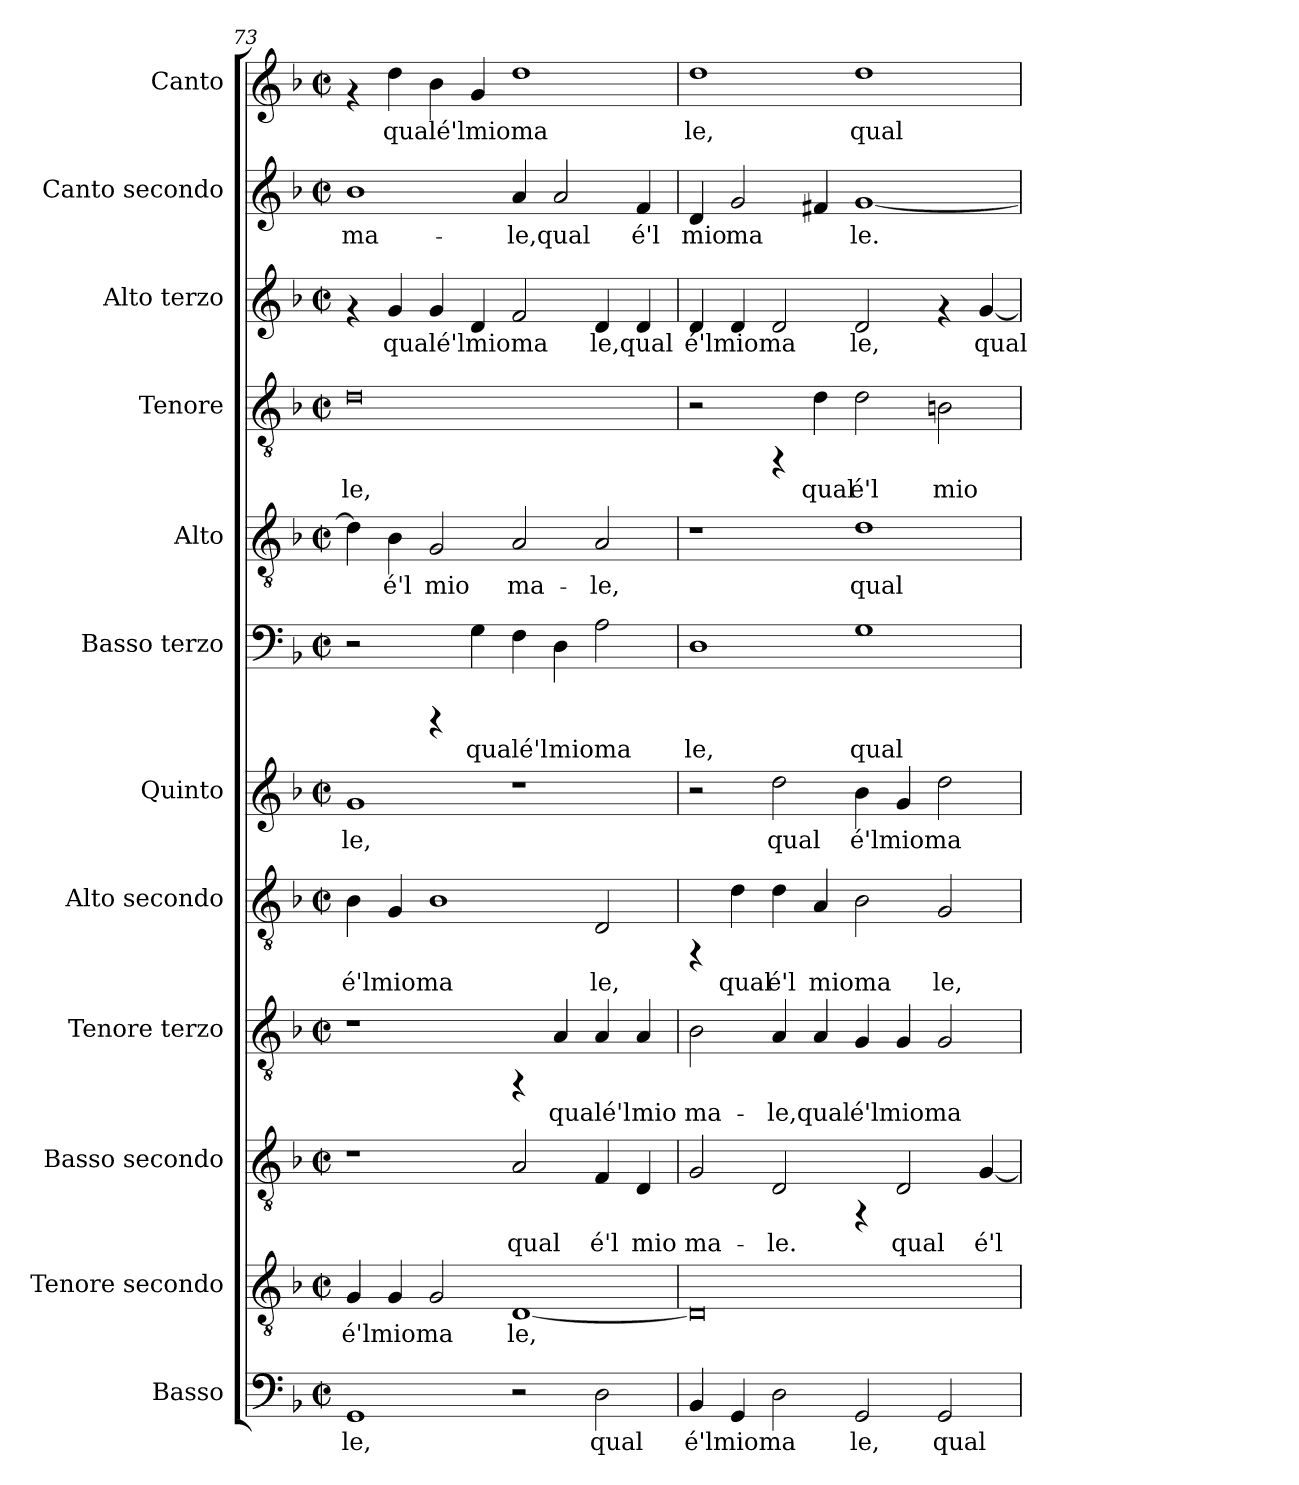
**kern	**text	**kern	**text	**kern	**text	**kern	**text	**kern	**text	**kern	**text	**kern	**text	**kern	**text	**kern	**text	**kern	**text	**kern	**text	**kern	**text
*part12	*part12	*part11	*part11	*part10	*part10	*part9	*part9	*part8	*part8	*part7	*part7	*part6	*part6	*part5	*part5	*part4	*part4	*part3	*part3	*part2	*part2	*part1	*part1
*staff12	*staff12	*staff11	*staff11	*staff10	*staff10	*staff9	*staff9	*staff8	*staff8	*staff7	*staff7	*staff6	*staff6	*staff5	*staff5	*staff4	*staff4	*staff3	*staff3	*staff2	*staff2	*staff1	*staff1
*I"Basso	*	*I"Tenore secondo	*	*I"Basso secondo	*	*I"Tenore terzo	*	*I"Alto secondo	*	*I"Quinto	*	*I"Basso terzo	*	*I"Alto	*	*I"Tenore	*	*I"Alto terzo	*	*I"Canto secondo	*	*I"Canto	*
*	*	*	*	*	*	*	*	*	*	*I'Q	*	*	*	*	*	*	*	*	*	*	*	*	*
!!LO:PB:g=z
*clefF4	*	*clefGv2	*	*clefGv2	*	*clefGv2	*	*clefGv2	*	*clefG2	*	*clefF4	*	*clefGv2	*	*clefGv2	*	*clefG2	*	*clefG2	*	*clefG2	*
*k[b-]	*	*k[b-]	*	*k[b-]	*	*k[b-]	*	*k[b-]	*	*k[b-]	*	*k[b-]	*	*k[b-]	*	*k[b-]	*	*k[b-]	*	*k[b-]	*	*k[b-]	*
*F:	*	*F:	*	*F:	*	*F:	*	*F:	*	*F:	*	*F:	*	*F:	*	*F:	*	*F:	*	*F:	*	*F:	*
*M2/2	*	*M2/2	*	*M2/2	*	*M2/2	*	*M2/2	*	*M2/2	*	*M2/2	*	*M2/2	*	*M2/2	*	*M2/2	*	*M2/2	*	*M2/2	*
*met(c|)	*	*met(c|)	*	*met(c|)	*	*met(c|)	*	*met(c|)	*	*met(c|)	*	*met(c|)	*	*met(c|)	*	*met(c|)	*	*met(c|)	*	*met(c|)	*	*met(c|)	*
=73	=73	=73	=73	=73	=73	=73	=73	=73	=73	=73	=73	=73	=73	=73	=73	=73	=73	=73	=73	=73	=73	=73	=73
!	!LO:LY:b:cj	!	!LO:LY:b:cj	!	!	!	!	!	!LO:LY:b:cj	!	!LO:LY:b:cj	!	!	!	!LO:LY:b:rj	!	!LO:LY:b:rj	!	!	!	!LO:LY:b:rj	!	!
1GG	-le,	4G/	é'lmioma-	1r	.	1r	.	4B-\	é'lmioma-	1g	-le,	2r	.	4d\]	.	0d	-le,	4rf	.	1b-	ma-	4rf	.
!	!	!	!LO:LY:b:cj	!	!	!	!	!	!LO:LY:b:cj	!	!	!	!	!	!LO:LY:b:rj	!	!	!	!LO:LY:b:rj	!	!	!	!LO:LY:b:cj
.	.	4G/	--	.	.	.	.	4G/	--	.	.	.	.	4B-\	é'l	.	.	4g/	qualé'lmioma-	.	.	4dd\	qualé'lmioma-
!	!	!	!LO:LY:b:cj	!	!	!	!	!	!LO:LY:b:cj	!	!	!	!	!	!LO:LY:b:rj	!	!	!	!LO:LY:b:rj	!	!	!	!LO:LY:b:cj
.	.	2G/	--	.	.	.	.	1B-	--	.	.	4rCCC	.	2G/	mio	.	.	4g/	--	.	.	4b-\	--
!	!	!	!	!	!	!	!	!	!	!	!	!	!LO:LY:b:rj	!	!	!	!	!	!LO:LY:b:rj	!	!	!	!LO:LY:b:cj
.	.	.	.	.	.	.	.	.	.	.	.	4G\	qualé'l	.	.	.	.	4d/	--	.	.	4g/	--
!	!	!	!LO:LY:b:cj	!	!LO:LY:b:cj	!	!	!	!	!	!	!	!LO:LY:b:rj	!	!LO:LY:b:rj	!	!	!	!LO:LY:b:rj	!	!LO:LY:b:rj	!	!LO:LY:b:cj
2r	.	[<1D	-le,	2A/	qual	4rFF	.	.	.	1r	.	4F\	.	2A/	ma-	.	.	2f/	--	4a/	-le,qual	1dd	--
!	!	!	!	!	!	!	!LO:LY:b:cj	!	!	!	!	!	!LO:LY:b:rj	!	!	!	!	!	!	!	!LO:LY:b:rj	!	!
.	.	.	.	.	.	4A/	qualé'l	.	.	.	.	4D\	mioma-	.	.	.	.	.	.	2a/	.	.	.
!	!LO:LY:b:cj	!	!	!	!LO:LY:b:cj	!	!LO:LY:b:cj	!	!LO:LY:b:cj	!	!	!	!LO:LY:b:rj	!	!LO:LY:b:rj	!	!	!	!LO:LY:b:rj	!	!	!	!
2D\	qual	.	.	4F/	é'l	4A/	.	2D/	-le,	.	.	2A\	--	2A/	-le,	.	.	4d/	-le,qual	.	.	.	.
!	!	!	!	!	!LO:LY:b:cj	!	!LO:LY:b:cj	!	!	!	!	!	!	!	!	!	!	!	!LO:LY:b:rj	!	!LO:LY:b:rj	!	!
.	.	.	.	4D/	mio	4A/	mio	.	.	.	.	.	.	.	.	.	.	4d/	.	4f/	é'l	.	.
=74	=74	=74	=74	=74	=74	=74	=74	=74	=74	=74	=74	=74	=74	=74	=74	=74	=74	=74	=74	=74	=74	=74	=74
!	!LO:LY:b:cj	!	!LO:LY:b:cj	!	!LO:LY:b:cj	!	!LO:LY:b:cj	!	!	!	!	!	!LO:LY:b:rj	!	!	!	!	!	!LO:LY:b:rj	!	!LO:LY:b:rj	!	!LO:LY:b:cj
4BB-/	é'lmioma-	0D]	.	2G/	ma-	2B-\	ma-	4rFF	.	2r	.	1D	-le,	1r	.	2r	.	4d/	é'lmioma-	4d/	mio	1dd	-le,
!	!LO:LY:b:cj	!	!	!	!	!	!	!	!LO:LY:b:cj	!	!	!	!	!	!	!	!	!	!LO:LY:b:rj	!	!LO:LY:b:rj	!	!
4GG/	--	.	.	.	.	.	.	4d\	qual	.	.	.	.	.	.	.	.	4d/	--	2g/	ma-	.	.
!	!LO:LY:b:cj	!	!	!	!LO:LY:b:cj	!	!LO:LY:b:cj	!	!LO:LY:b:cj	!	!LO:LY:b:cj	!	!	!	!	!	!	!	!LO:LY:b:rj	!	!	!	!
2D\	--	.	.	2D/	-le.	4A/	-le,qual	4d\	é'l	2dd\	qual	.	.	.	.	4rFF	.	2d/	--	.	.	.	.
!	!	!	!	!	!	!	!LO:LY:b:cj	!	!LO:LY:b:cj	!	!	!	!	!	!	!	!LO:LY:b:rj	!	!	!	!LO:LY:b:rj	!	!
.	.	.	.	.	.	4A/	.	4A/	mioma-	.	.	.	.	.	.	4d\	qual	.	.	4f#X/	--	.	.
!	!LO:LY:b:cj	!	!	!	!	!	!LO:LY:b:cj	!	!LO:LY:b:cj	!	!LO:LY:b:cj	!	!LO:LY:b:rj	!	!LO:LY:b:rj	!	!LO:LY:b:rj	!	!LO:LY:b:rj	!	!LO:LY:b:rj	!	!LO:LY:b:cj
2GG/	-le,	.	.	4rFF	.	4G/	é'lmioma-	2B-\	--	4b-\	é'lmioma-	1G	qual	1d	qual	2d\	é'l	2d/	-le,	[<1g	-le.	1dd	qual
!	!	!	!	!	!LO:LY:b:cj	!	!LO:LY:b:cj	!	!	!	!LO:LY:b:cj	!	!	!	!	!	!	!	!	!	!	!	!
.	.	.	.	2D/	qual	4G/	--	.	.	4g/	--	.	.	.	.	.	.	.	.	.	.	.	.
!	!LO:LY:b:cj	!	!	!	!	!	!LO:LY:b:cj	!	!LO:LY:b:cj	!	!LO:LY:b:cj	!	!	!	!	!	!LO:LY:b:rj	!	!	!	!	!	!
2GG/	qual	.	.	.	.	2G/	--	2G/	-le,	2dd\	--	.	.	.	.	2Bn\	mio	4rf	.	.	.	.	.
!	!	!	!	!	!LO:LY:b:cj	!	!	!	!	!	!	!	!	!	!	!	!	!	!LO:LY:b:rj	!	!	!	!
.	.	.	.	[<4G/	é'l	.	.	.	.	.	.	.	.	.	.	.	.	[<4g/	qual	.	.	.	.
=	=	=	=	=	=	=	=	=	=	=	=	=	=	=	=	=	=	=	=	=	=	=	=
*-	*-	*-	*-	*-	*-	*-	*-	*-	*-	*-	*-	*-	*-	*-	*-	*-	*-	*-	*-	*-	*-	*-	*-
